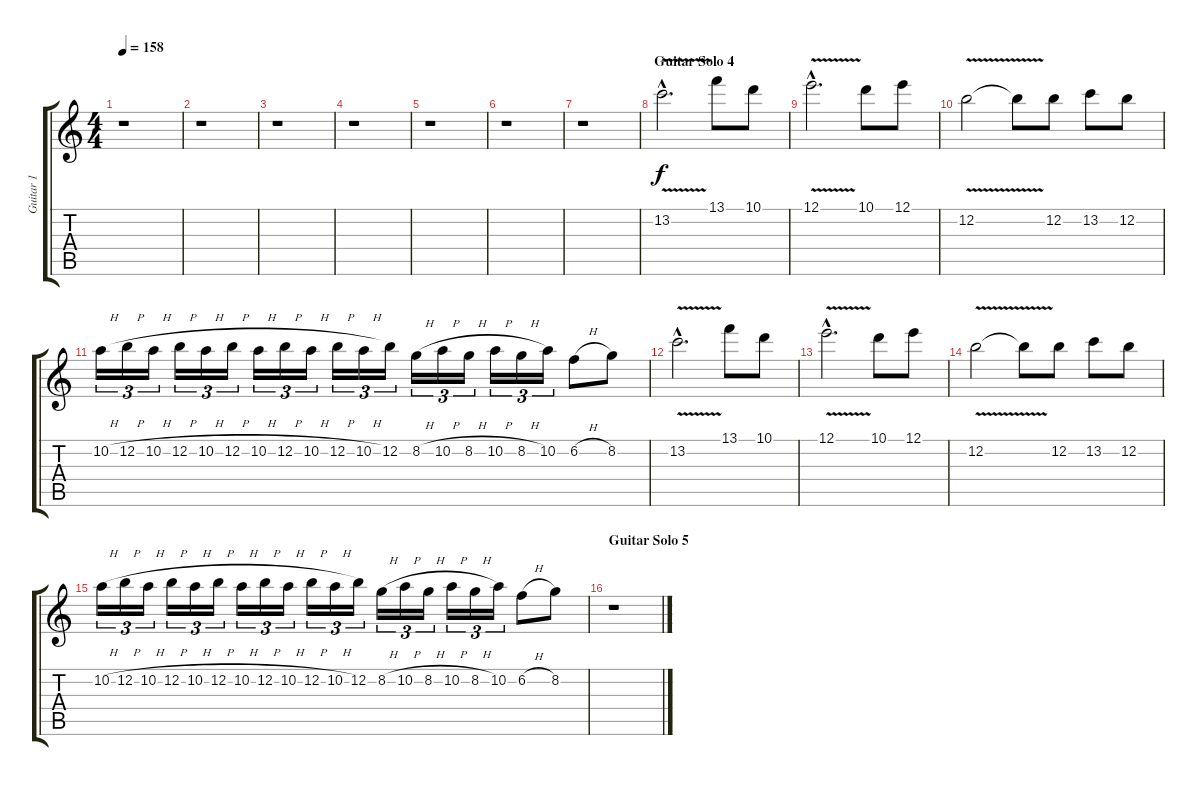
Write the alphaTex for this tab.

\track ("Guitar 1" "Guitar 1") {instrument acousticguitarsteel}
\staff {score tabs}
\tuning (E4 B3 G3 D3 A2 E2) {hide}
\ts (4 4)
\tempo 158
\clef g2
\ks c
r.1{dy f} |
r.1 |
r.1 |
r.1 |
r.1 |
r.1 |
r.1 |
\section ("" "Guitar Solo 4")
13.2{v hac}.2{d volume 16 instrument distortionguitar} 13.1.8 10.1.8 |
12.1{v hac}.2{d} 10.1.8 12.1.8 |
12.2{v}.2 12.2{t}.8 12.2.8 13.2.8 12.2.8 |
10.2{h}.16{tu (3 2)} 12.2{h}.16{tu (3 2)} 10.2{h}.16{tu (3 2)} 12.2{h}.16{tu (3 2)} 10.2{h}.16{tu (3 2)} 12.2{h}.16{tu (3 2)} 10.2{h}.16{tu (3 2)} 12.2{h}.16{tu (3 2)} 10.2{h}.16{tu (3 2)} 12.2{h}.16{tu (3 2)} 10.2{h}.16{tu (3 2)} 12.2.16{tu (3 2)} 8.2{h}.16{tu (3 2)} 10.2{h}.16{tu (3 2)} 8.2{h}.16{tu (3 2)} 10.2{h}.16{tu (3 2)} 8.2{h}.16{tu (3 2)} 10.2.16{tu (3 2)} 6.2{h}.8 8.2.8 |
13.2{v hac}.2{d} 13.1.8 10.1.8 |
12.1{v hac}.2{d} 10.1.8 12.1.8 |
12.2{v}.2 12.2{t}.8 12.2.8 13.2.8 12.2.8 |
10.2{h}.16{tu (3 2)} 12.2{h}.16{tu (3 2)} 10.2{h}.16{tu (3 2)} 12.2{h}.16{tu (3 2)} 10.2{h}.16{tu (3 2)} 12.2{h}.16{tu (3 2)} 10.2{h}.16{tu (3 2)} 12.2{h}.16{tu (3 2)} 10.2{h}.16{tu (3 2)} 12.2{h}.16{tu (3 2)} 10.2{h}.16{tu (3 2)} 12.2.16{tu (3 2)} 8.2{h}.16{tu (3 2)} 10.2{h}.16{tu (3 2)} 8.2{h}.16{tu (3 2)} 10.2{h}.16{tu (3 2)} 8.2{h}.16{tu (3 2)} 10.2.16{tu (3 2)} 6.2{h}.8 8.2.8 |
\section ("" "Guitar Solo 5")
r.1
